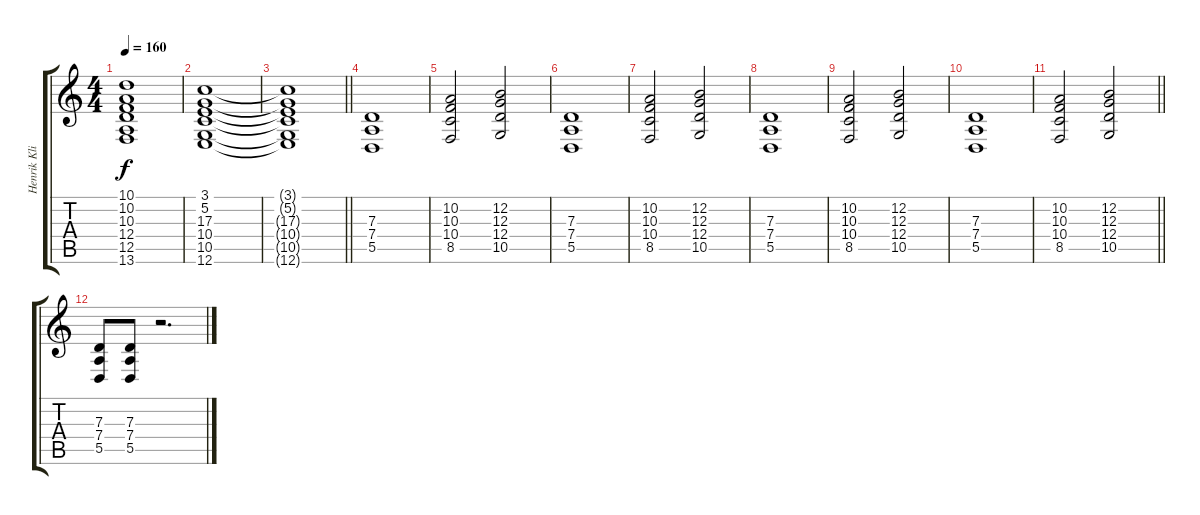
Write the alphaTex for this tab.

\track ("Henrik Klingenberg" "Henrik Kli") {instrument stringensemble1}
\staff {score tabs}
\tuning (E4 B3 G3 D3 A2 E2) {hide}
\ts (4 4)
\tempo 160
\clef g2
\ks c
(10.1{t} 10.2{t} 10.3{t} 12.4{t} 12.5{t} 13.6{t}).1{dy f} |
(3.1 5.2 17.3 10.4 10.5 12.6).1 |
\barLineRight lightlight
(3.1{t} 5.2{t} 17.3{t} 10.4{t} 10.5{t} 12.6{t}).1 |
(7.3 7.4 5.5).1{volume 16 instrument stringensemble1} |
(10.2 10.3 10.4 8.5).2 (12.2 12.3 12.4 10.5).2 |
(7.3 7.4 5.5).1 |
(10.2 10.3 10.4 8.5).2 (12.2 12.3 12.4 10.5).2 |
(7.3 7.4 5.5).1 |
(10.2 10.3 10.4 8.5).2 (12.2 12.3 12.4 10.5).2 |
(7.3 7.4 5.5).1 |
\barLineRight lightlight
(10.2 10.3 10.4 8.5).2 (12.2 12.3 12.4 10.5).2 |
(7.3 7.4 5.5).8 (7.3 7.4 5.5).8 r.2{d}
